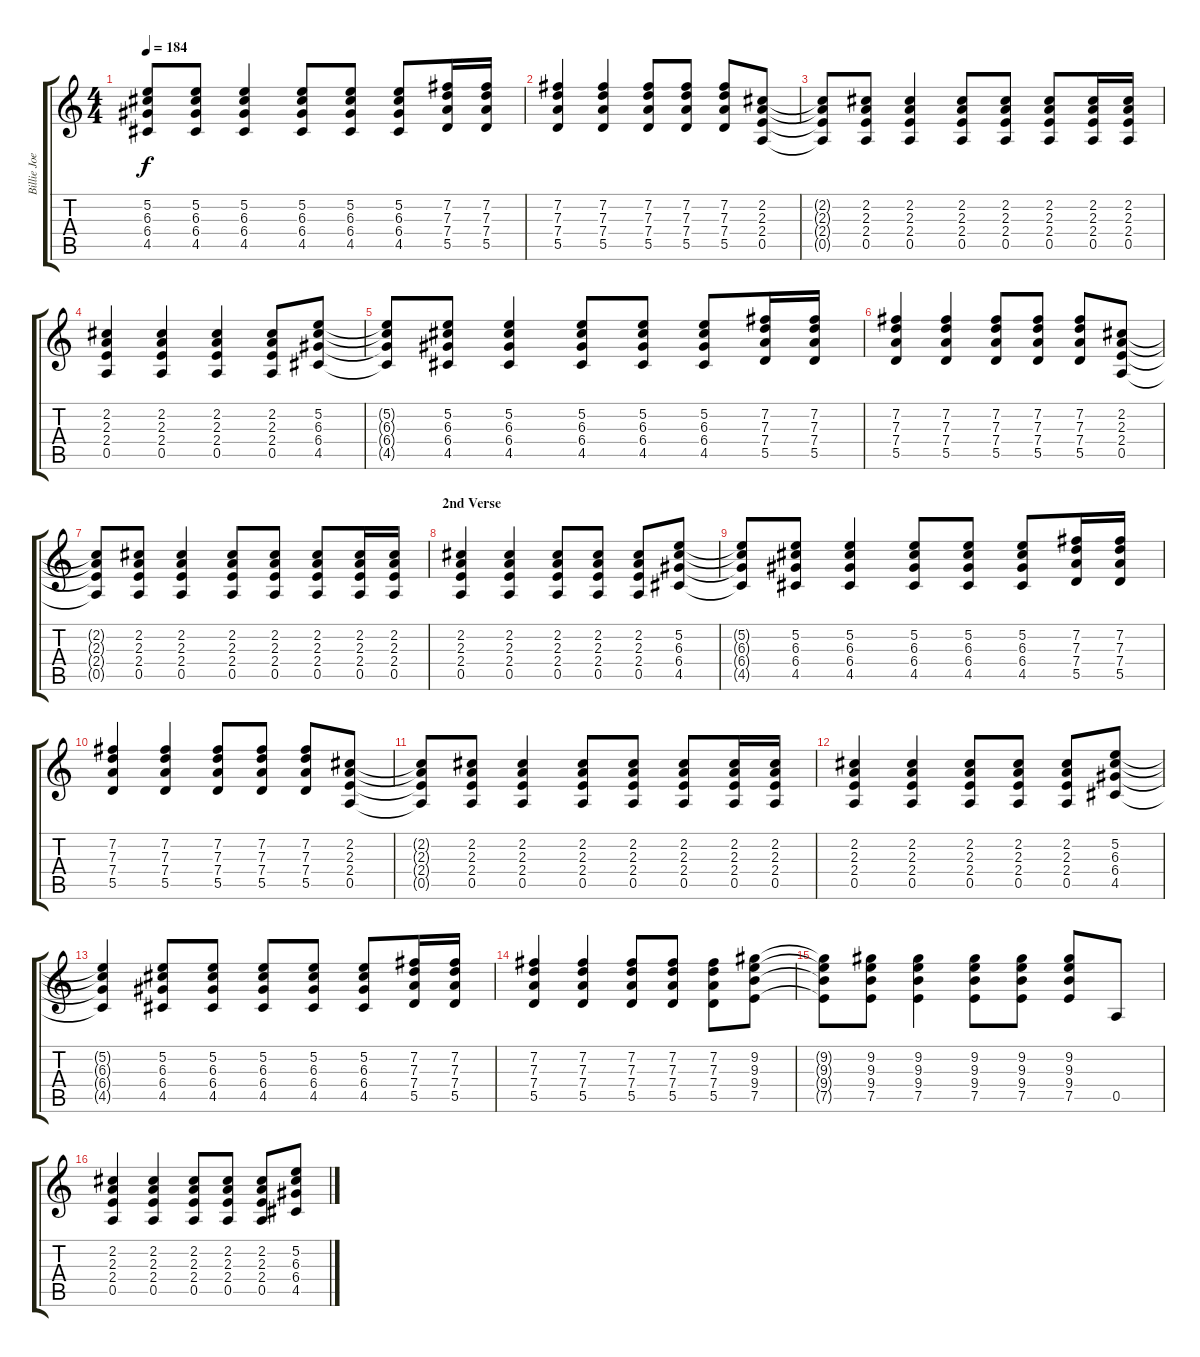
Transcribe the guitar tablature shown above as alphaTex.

\track ("Billie Joe Armstrong (Guitar 1)" "Billie Joe") {instrument distortionguitar}
\staff {score tabs}
\tuning (E4 B3 G3 D3 A2 E2) {hide}
\ts (4 4)
\tempo 184
\clef g2
\ks c
(5.2{t} 6.3{t} 6.4{t} 4.5{t}).8{dy f} (5.2 6.3 6.4 4.5).8 (5.2 6.3 6.4 4.5).4 (5.2 6.3 6.4 4.5).8 (5.2 6.3 6.4 4.5).8 (5.2 6.3 6.4 4.5).8 (7.2 7.3 7.4 5.5).16 (7.2 7.3 7.4 5.5).16 |
(7.2 7.3 7.4 5.5).4 (7.2 7.3 7.4 5.5).4 (7.2 7.3 7.4 5.5).8 (7.2 7.3 7.4 5.5).8 (7.2 7.3 7.4 5.5).8 (2.2 2.3 2.4 0.5).8 |
(2.2{t} 2.3{t} 2.4{t} 0.5{t}).8 (2.2 2.3 2.4 0.5).8 (2.2 2.3 2.4 0.5).4 (2.2 2.3 2.4 0.5).8 (2.2 2.3 2.4 0.5).8 (2.2 2.3 2.4 0.5).8 (2.2 2.3 2.4 0.5).16 (2.2 2.3 2.4 0.5).16 |
(2.2 2.3 2.4 0.5).4 (2.2 2.3 2.4 0.5).4 (2.2 2.3 2.4 0.5).4 (2.2 2.3 2.4 0.5).8 (5.2 6.3 6.4 4.5).8 |
(5.2{t} 6.3{t} 6.4{t} 4.5{t}).8 (5.2 6.3 6.4 4.5).8 (5.2 6.3 6.4 4.5).4 (5.2 6.3 6.4 4.5).8 (5.2 6.3 6.4 4.5).8 (5.2 6.3 6.4 4.5).8 (7.2 7.3 7.4 5.5).16 (7.2 7.3 7.4 5.5).16 |
(7.2 7.3 7.4 5.5).4 (7.2 7.3 7.4 5.5).4 (7.2 7.3 7.4 5.5).8 (7.2 7.3 7.4 5.5).8 (7.2 7.3 7.4 5.5).8 (2.2 2.3 2.4 0.5).8 |
(2.2{t} 2.3{t} 2.4{t} 0.5{t}).8 (2.2 2.3 2.4 0.5).8 (2.2 2.3 2.4 0.5).4 (2.2 2.3 2.4 0.5).8 (2.2 2.3 2.4 0.5).8 (2.2 2.3 2.4 0.5).8 (2.2 2.3 2.4 0.5).16 (2.2 2.3 2.4 0.5).16 |
\section ("" "2nd Verse")
(2.2 2.3 2.4 0.5).4 (2.2 2.3 2.4 0.5).4 (2.2 2.3 2.4 0.5).8 (2.2 2.3 2.4 0.5).8 (2.2 2.3 2.4 0.5).8 (5.2 6.3 6.4 4.5).8 |
(5.2{t} 6.3{t} 6.4{t} 4.5{t}).8 (5.2 6.3 6.4 4.5).8 (5.2 6.3 6.4 4.5).4 (5.2 6.3 6.4 4.5).8 (5.2 6.3 6.4 4.5).8 (5.2 6.3 6.4 4.5).8 (7.2 7.3 7.4 5.5).16 (7.2 7.3 7.4 5.5).16 |
(7.2 7.3 7.4 5.5).4 (7.2 7.3 7.4 5.5).4 (7.2 7.3 7.4 5.5).8 (7.2 7.3 7.4 5.5).8 (7.2 7.3 7.4 5.5).8 (2.2 2.3 2.4 0.5).8 |
(2.2{t} 2.3{t} 2.4{t} 0.5{t}).8 (2.2 2.3 2.4 0.5).8 (2.2 2.3 2.4 0.5).4 (2.2 2.3 2.4 0.5).8 (2.2 2.3 2.4 0.5).8 (2.2 2.3 2.4 0.5).8 (2.2 2.3 2.4 0.5).16 (2.2 2.3 2.4 0.5).16 |
(2.2 2.3 2.4 0.5).4 (2.2 2.3 2.4 0.5).4 (2.2 2.3 2.4 0.5).8 (2.2 2.3 2.4 0.5).8 (2.2 2.3 2.4 0.5).8 (5.2 6.3 6.4 4.5).8 |
(5.2{t} 6.3{t} 6.4{t} 4.5{t}).4 (5.2 6.3 6.4 4.5).8 (5.2 6.3 6.4 4.5).8 (5.2 6.3 6.4 4.5).8 (5.2 6.3 6.4 4.5).8 (5.2 6.3 6.4 4.5).8 (7.2 7.3 7.4 5.5).16 (7.2 7.3 7.4 5.5).16 |
(7.2 7.3 7.4 5.5).4 (7.2 7.3 7.4 5.5).4 (7.2 7.3 7.4 5.5).8 (7.2 7.3 7.4 5.5).8 (7.2 7.3 7.4 5.5).8 (9.2 9.3 9.4 7.5).8 |
(9.2{t} 9.3{t} 9.4{t} 7.5{t}).8 (9.2 9.3 9.4 7.5).8 (9.2 9.3 9.4 7.5).4 (9.2 9.3 9.4 7.5).8 (9.2 9.3 9.4 7.5).8 (9.2 9.3 9.4 7.5).8 0.5.8 |
(2.2 2.3 2.4 0.5).4 (2.2 2.3 2.4 0.5).4 (2.2 2.3 2.4 0.5).8 (2.2 2.3 2.4 0.5).8 (2.2 2.3 2.4 0.5).8 (5.2 6.3 6.4 4.5).8
